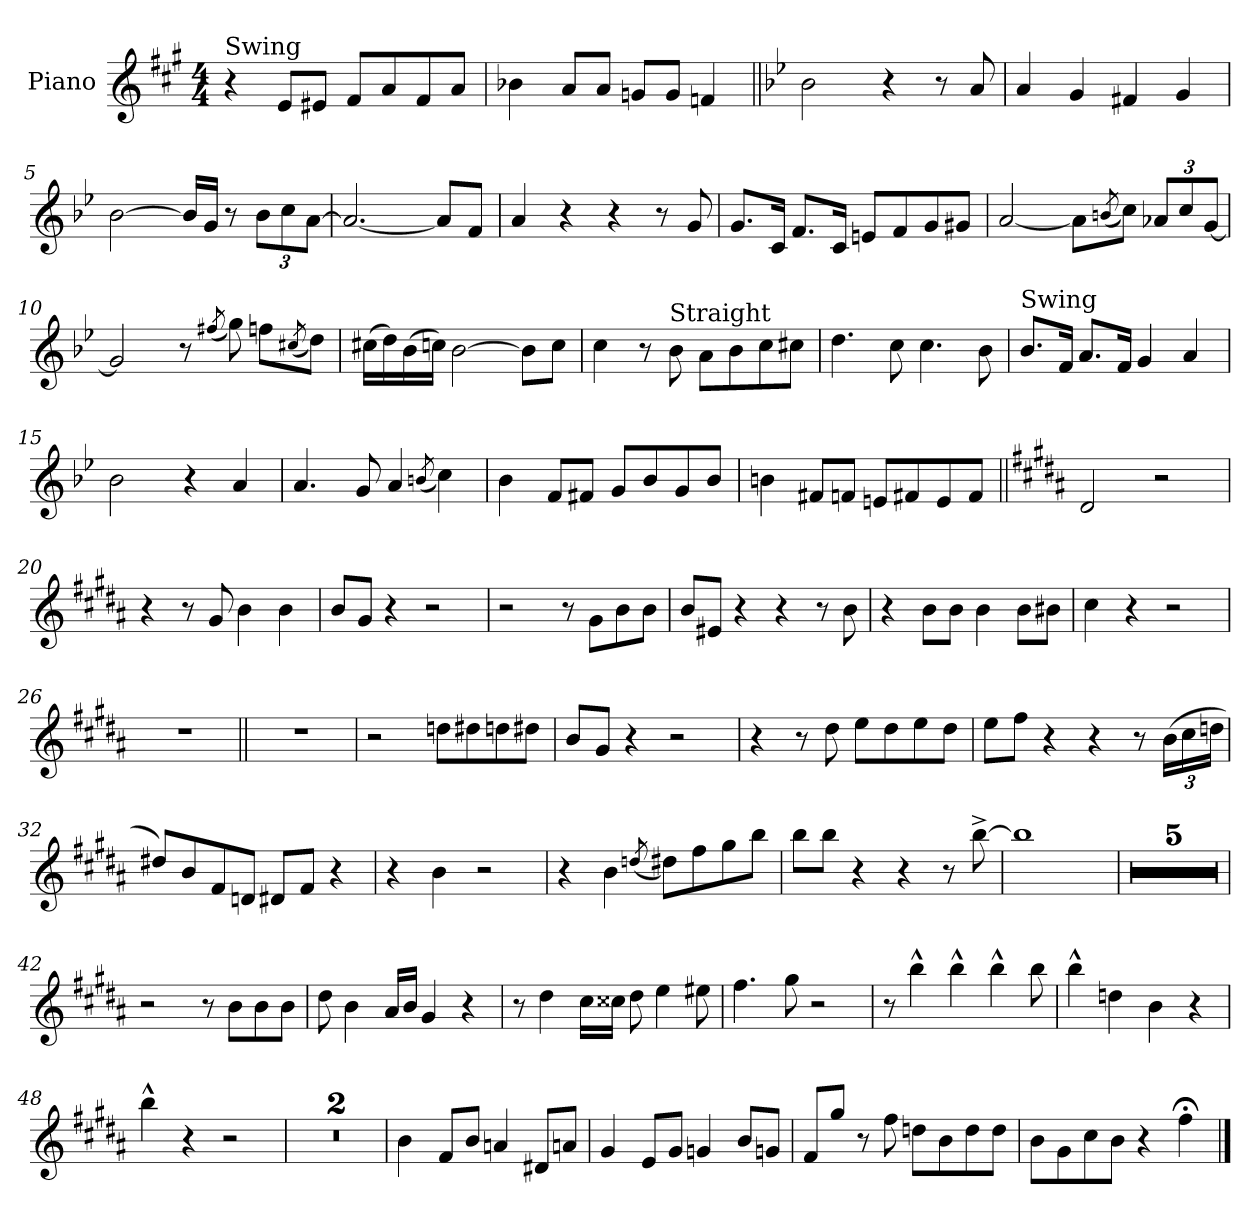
**kern
*part1
*staff1
*I"Piano
*I'Pno
*clefG2
*ITrd1c2
*k[f#]
*G:
*M4/4
=1
!LO:TX:a:t=Swing
4r
8d/L
8d#X/J
8e/L
8g/
8e/
8g/J
=2
4a-X\
8g/L
8g/J
8fn/L
8f/J
4e-X/
=3||
*k[b-e-a-d-]
*A-:
2a-\
4r
8r
8g/
=4
4g/
4f/
4en/
4f/
=5
[2a-\
16a-/LL]
16f/JJ
8r
*Xbrackettup
12a-\L
12b-\
[12g\J
!!LO:LB:g=z
=6
2.g/_
8g/L]
8e-/J
=7
4g/
4r
4r
8r
8f/
=8
8.f/L
16B-/Jk
8.e-/L
16B-/Jk
8dn/L
8e-/
8f/
8f#X/J
=9
[2g/
8g\L]
(8qan/
8b-\J)
12g-X/L
12b-/
[12f/J
=10
2f/]
8r
(8qeen/
8ff\)
8ee-i\L
(8qbn/
8cc\J)
!!LO:LB:g=z
=11
(16bn\LL
16cc\)
(16a-\
16b-X\JJ)
[2a-\
8a-\L]
8b-\J
=12
4b-\
8r
!LO:TX:a:t=Straight
8a-\
8g\L
8a-\
8b-\
8bn\J
=13
4.cc\
8b-\
4.b-\
8a-\
=14
!LO:TX:a:t=Swing
8.a-/L
16e-/Jk
8.g/L
16e-/Jk
4f/
4g/
=15
2a-\
4r
4g/
=16
4.g/
8f/
4g/
(8qan/
4b-\)
!!LO:LB:g=z
=17
4a-\
8e-/L
8en/J
8f/L
8a-/
8f/
8a-/J
=18
4an\
8en/L
8e-X/J
8dn/L
8en/
8d/
8e/J
=19||
*k[f#c#g#]
*A:
2c#/
2r
=20
4r
8r
8f#/
4a\
4a\
=21
8a/L
8f#/J
4r
2r
=22
2r
8r
8f#\L
8a\
8a\J
!!LO:LB:g=z
=23
8a/L
8d#X/J
4r
4r
8r
8a\
=24
4r
8a\L
8a\J
4a\
8a\L
8a#X\J
=25
4b\
4r
2r
=26
1r
=27||
1r
=28
2r
8ccn\L
8cc#X\
8ccn\
8cc#X\J
=29
8a/L
8f#/J
4r
2r
!!LO:LB:g=z
=30
4r
8r
8cc#\
8dd\L
8cc#\
8dd\
8cc#\J
=31
8dd\L
8ee\J
4r
4r
8r
(24a\LL
24b\
24ccn\JJ
=32
8cc#X/L)
8a/
8e/
8cn/J
8c#X/L
8e/J
4r
=33
4r
4a\
2r
=34
4r
4a\
(8qccn/
8cc#X\L)
8ee\
8ff#\
8aa\J
!!LO:LB:g=z
=35
8aa\L
8aa\J
4r
4r
8r
[8aa^\
=36
1aa]
=37
1r
=38
1r
=39
1r
=40
1r
=41
1r
=42
2r
8r
8a\L
8a\
8a\J
=43
8cc#\
4a\
16g#/LL
16a/JJ
4f#/
4r
=44
8r
4cc#\
16b\LL
16b#X\JJ
8cc#\
4dd\
8dd#X\
=45
4.ee\
8ff#\
2r
!!LO:LB:g=z
=46
8r
4aa^^\
4aa^^\
4aa^^\
8aa\
=47
4aa^^\
4ccn\
4a\
4r
=48
4aa^^\
4r
2r
=49
1r
=50
1r
!!LO:LB:g=z
=51
4a\
8e/L
8a/J
4gn/
8c#X/L
8gn/J
=52
4f#/
8d/L
8f#/J
4fn/
8a/L
8fn/J
=53
8e/L
8ff#/J
8r
8ee\
8ccn\L
8a\
8cc\
8cc\J
=54
8a\L
8f#\
8b\
8a\J
4r
4ee;<\
==
*-
